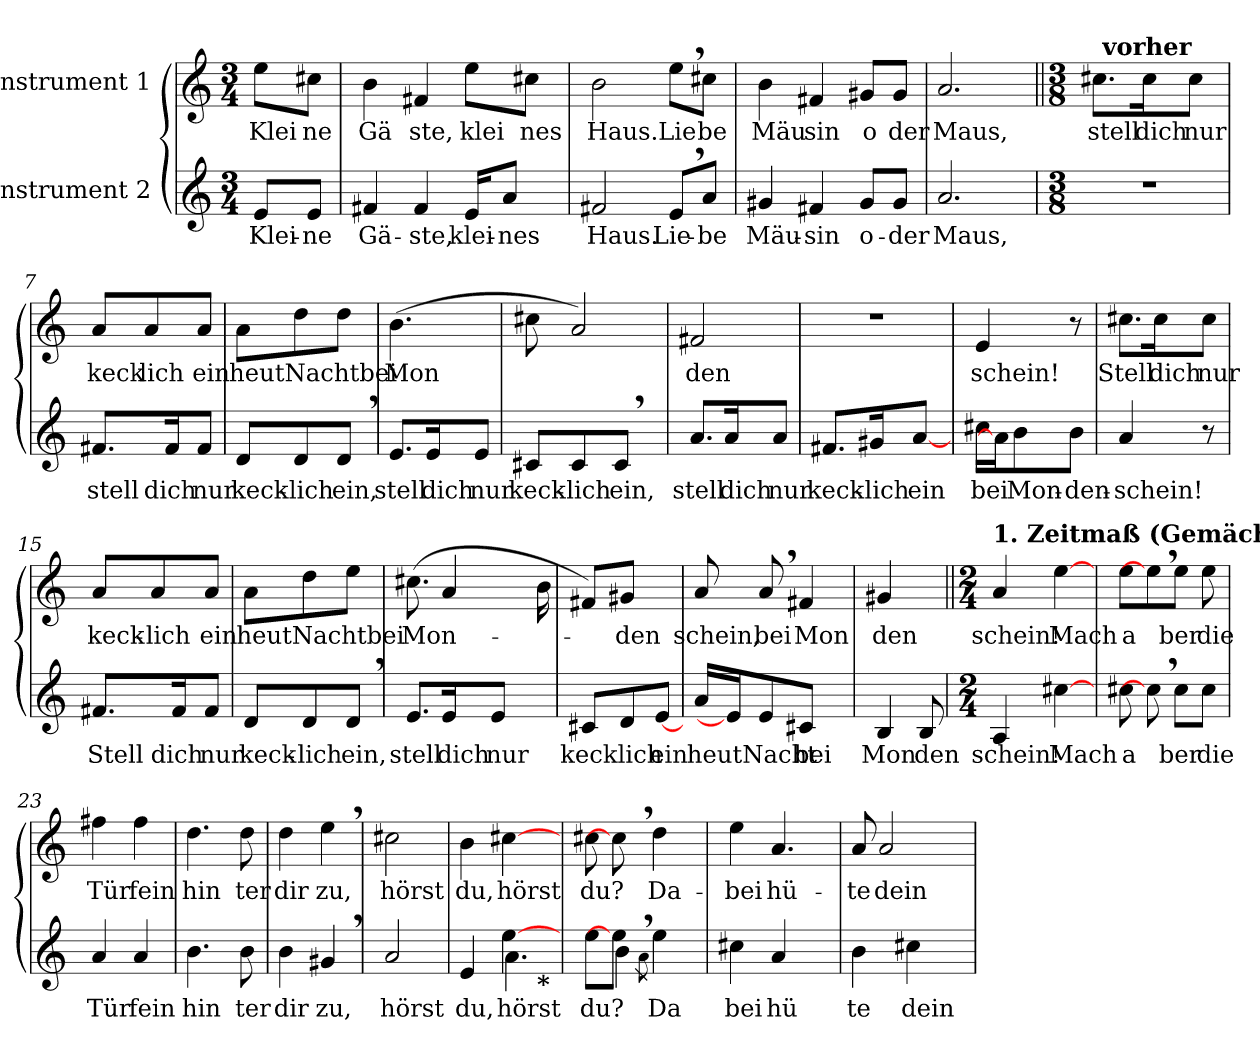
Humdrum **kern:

**kern	**text	**kern	**text
*part2	*part2	*part1	*part1
*staff2	*staff2	*staff1	*staff1
*I"Instrument 2	*	*I"Instrument 1	*
!!LO:PB:g=z
*stria5	*	*stria5	*
*clefG2	*	*clefG2	*
*M3/4	*	*M3/4	*
=1	=1	=1	=1
!	!LO:LY:b:cj	!	!LO:LY:b:cj
8e/L	Klei-	8ee\L	Klei
!	!LO:LY:b:cj	!	!LO:LY:b:cj
8e/J	-ne	8cc#X\J	ne
=2	=2	=2	=2
!	!LO:LY:b:cj	!	!LO:LY:b:cj
4f#X/	Gä-	4b\	Gä
!	!LO:LY:b:cj	!	!LO:LY:b:cj
4f#/	-ste,	4f#X/	ste,
!	!LO:LY:b:cj	!	!LO:LY:b:cj
16e/KL	klei-	8ee\L	klei
!	!LO:LY:b:cj	!	!
8a/J	-nes	.	.
!	!	!	!LO:LY:b:cj
.	.	8cc#X\J	nes
16ryy	.	.	.
=3	=3	=3	=3
!	!LO:LY:b:cj	!	!LO:LY:b:cj
2f#X/	Haus.	2b\	Haus.
!	!LO:LY:b:cj	!	!LO:LY:b:cj
8e,>/L	Lie-	8ee,>\L	Lie
!	!LO:LY:b:cj	!	!LO:LY:b:cj
8a/J	-be	8cc#X\J	be
=4	=4	=4	=4
!	!LO:LY:b:cj	!	!LO:LY:b:cj
4g#X/	Mäu-	4b\	Mäu
!	!LO:LY:b:cj	!	!LO:LY:b:cj
4f#X/	-sin	4f#X/	sin
!	!LO:LY:b	!	!LO:LY:b
8g#/L	o-	8g#X/L	o
!	!LO:LY:b:cj	!	!LO:LY:b:cj
8g#/J	-der	8g#/J	der
=5	=5	=5	=5
!	!LO:LY:b:cj	!	!LO:LY:b:cj
2.a/	Maus,	2.a/	Maus,
!!LO:LB:g=z
=6	=6||	=6||	=6||
*M3/8	*	*M3/8	*
!	!	!	!LO:LY:b:cj
*	*	*^	*
4.r	.	8.cc#X\L	64ryy	stell
!	!	!	!LO:TX:a:B:t=vorher	!
.	.	.	4ryy	.
!	!	!	!	!LO:LY:b:cj
.	.	16cc#\K	.	dich
!	!	!	!	!LO:LY:b:cj
.	.	8cc#\J	.	nur
.	.	.	16..ryy	.
=7	=7	=7	=7	=7
!	!LO:LY:b:cj	!	!	!LO:LY:b:cj
*	*	*v	*v	*
8.f#X/L	stell	8a/L	keck
!	!	!	!LO:LY:b:cj
.	.	8a/	lich
!	!LO:LY:b:cj	!	!
16f#/K	dich	.	.
!	!LO:LY:b:cj	!	!LO:LY:b:cj
8f#/J	nur	8a/J	ein
=8	=8	=8	=8
!	!LO:LY:b:cj	!	!LO:LY:b
8d/L	keck-	8a\L	heutNachtbei
!	!LO:LY:b:cj	!	!
8d/	-lich	8dd\	.
!	!LO:LY:b:cj	!	!
8d,>/J	ein,	8dd\J	.
=9	=9	=9	=9
!	!LO:LY:b:cj	!	!LO:LY:b
8.e/L	stell	(>4.b\	Mon
!	!LO:LY:b:cj	!	!
16e/K	dich	.	.
!	!LO:LY:b:cj	!	!
8e/J	nur	.	.
=10	=10	=10	=10
!	!LO:LY:b:cj	!	!
8c#X/L	keck-	8cc#X\	.
!	!LO:LY:b:cj	!LO:N:vis=2	!
8c#/	-lich	4.a/)	.
!	!LO:LY:b:cj	!	!
8c#,>/J	ein,	.	.
8ryy	.	.	.
=11	=11	=11	=11
!	!LO:LY:b:cj	!LO:N:vis=2	!LO:LY:b:cj
8.a/L	stell	4.f#X/	den
!	!LO:LY:b:cj	!	!
16a/K	dich	.	.
!	!LO:LY:b:cj	!	!
8a/J	nur	.	.
!!LO:LB:g=z
=12	=12	=12	=12
!	!LO:LY:b:cj	!	!
*^	*	*	*
8.f#X/L	32.ryy	keck-	4.r	.
.	4ryy	.	.	.
!	!	!LO:LY:b:cj	!	!
16g#X/K	.	-lich	.	.
!	!	!LO:LY:b	!	!
[8a/J	.	ein	.	.
.	16ryy	.	.	.
.	64ryy	.	.	.
=13	=13	=13	=13	=13
!	!	!LO:LY:b:cj	!	!LO:LY:b:cj
*v	*v	*	*	*
16cc#X\LL	bei	4e/	schein!
16a\J]	.	.	.
!	!LO:LY:b:cj	!	!
8b\	Mon-	.	.
!	!LO:LY:b:cj	!	!
8b\J	-den-	8r	.
=14	=14	=14	=14
!	!LO:LY:b:cj	!	!LO:LY:b:cj
4a/	-schein!	8.cc#X\L	Stell
!	!	!	!LO:LY:b:cj
.	.	16cc#\K	dich
!	!	!	!LO:LY:b:cj
8r	.	8cc#\J	nur
=15	=15	=15	=15
!	!LO:LY:b:cj	!	!LO:LY:b:cj
8.f#X/L	Stell	8a/L	keck-
!	!	!	!LO:LY:b:cj
.	.	8a/	-lich
!	!LO:LY:b:cj	!	!
16f#/K	dich	.	.
!	!LO:LY:b:cj	!	!LO:LY:b:cj
8f#/J	nur	8a/J	ein
=16	=16	=16	=16
!	!LO:LY:b:cj	!	!LO:LY:b
8d/L	keck-	8a\L	heutNachtbei
!	!LO:LY:b:cj	!	!
8d/	-lich	8dd\	.
!	!LO:LY:b:cj	!	!
8d,>/J	ein,	8ee\J	.
=17	=17	=17	=17
!	!LO:LY:b:cj	!	!LO:LY:b
8.e/L	stell	(<8.cc#X\	Mon-
!	!LO:LY:b:cj	!	!
16e/K	dich	4a/	.
!	!LO:LY:b:cj	!	!
8e/J	nur	.	.
8ryy	.	.	.
.	.	16b\	.
!!LO:LB:g=z
=18	=18	=18	=18
!	!LO:LY:b	!	!
8c#X/L	kecklich	8f#X/L)	.
!	!	!	!LO:LY:b:cj
8d/	.	8g#X/J	-den
!	!LO:LY:b	!	!
[8e/J	ein	8ryy	.
=19	=19	=19	=19
!	!LO:LY:b	!	!LO:LY:b:cj
16a/LL	heutNacht	8a/	schein,
16e/J]	.	.	.
!	!	!	!LO:LY:b:cj
8e/	.	8a,>/	bei
!	!LO:LY:b:cj	!	!LO:LY:b:cj
8c#X/J	bei	4f#X/	Mon
8ryy	.	.	.
=20	=20	=20	=20
!	!LO:LY:b:cj	!	!LO:LY:b:cj
4B/	Mon	4g#X/	den
!	!LO:LY:b:cj	!	!
8B/	den	8ryy	.
=21	=21||	=21||	=21||
*M2/4	*	*M2/4	*
!	!	!LO:TX:a:B:t=1. Zeitmaß (Gemächlich)	!
!	!LO:LY:b:cj	!	!LO:LY:b:cj
4A/	schein!	4a/	schein!
!	!LO:LY:b	!	!LO:LY:b
[4cc#X\	Mach	[4ee\	Mach
=22	=22	=22	=22
!	!LO:LY:b:cj	!	!LO:LY:b:cj
8cc#X\	a	8ee\L	a
8cc#,>\]	.	8ee,>\]	.
!	!LO:LY:b:cj	!	!LO:LY:b:cj
8cc#\L	ber	8ee\J	ber
!	!LO:LY:b:cj	!	!LO:LY:b:cj
8cc#\J	die	8ee\	die
=23	=23	=23	=23
!	!LO:LY:b:cj	!	!LO:LY:b:cj
4a/	Tür	4ff#X\	Tür
!	!LO:LY:b:cj	!	!LO:LY:b:cj
4a/	fein	4ff#\	fein
=24	=24	=24	=24
!	!LO:LY:b:cj	!	!LO:LY:b:cj
4.b\	hin	4.dd\	hin
!	!LO:LY:b:cj	!	!LO:LY:b:cj
8b\	ter	8dd\	ter
!!LO:LB:g=z
=25	=25	=25	=25
!	!LO:LY:b:cj	!	!LO:LY:b:cj
4b\	dir	4dd\	dir
!	!LO:LY:b:cj	!	!LO:LY:b:cj
4g#X,>/	zu,	4ee,>\	zu,
=26	=26	=26	=26
!	!LO:LY:b:cj	!	!LO:LY:b:cj
2a/	hörst	2cc#X\	hörst
=27	=27	=27	=27
!	!LO:LY:b:cj	!	!LO:LY:b:cj
*^	*	*	*
*	*^	*	*	*
4e/	4ryy	4ryy	du,	4b\	du,
!	!LO:N:vis=4.	!	!LO:LY:b	!	!LO:LY:b
[4ee\	4a\	8ryy	hörst	[4cc#X\	hörst
.	.	64ryy	.	.	.
!	!	!LO:TX:b:B:t=*	!	!	!
.	.	16..ryy	.	.	.
=28	=28	=28	=28	=28	=28
!	!	!	!LO:LY:b:cj	!	!LO:LY:b:cj
*	*v	*v	*	*	*
8ee\L	8ryy	du?	8cc#X\	du?
8ee,>\J]	4b\	.	8cc#,>\]	.
8qa\	.	.	.	.
!	!	!LO:LY:b:cj	!	!LO:LY:b:cj
4ee\	.	Da	4dd\	Da-
.	8ryy	.	.	.
=29	=29	=29	=29	=29
!	!	!LO:LY:b:cj	!	!LO:LY:b:cj
*v	*v	*	*	*
4cc#X\	bei	4ee\	-bei
!	!LO:LY:b:cj	!	!LO:LY:b:cj
4a/	hü	4.a/	hü-
8ryy	.	.	.
=30	=30	=30	=30
!	!LO:LY:b:cj	!	!LO:LY:b:cj
4b\	te	8a/	-te
!	!	!	!LO:LY:b
.	.	2a/	dein
!	!LO:LY:b:cj	!	!
4cc#X\	dein	.	.
8ryy	.	.	.
=	=	=	=
*-	*-	*-	*-
